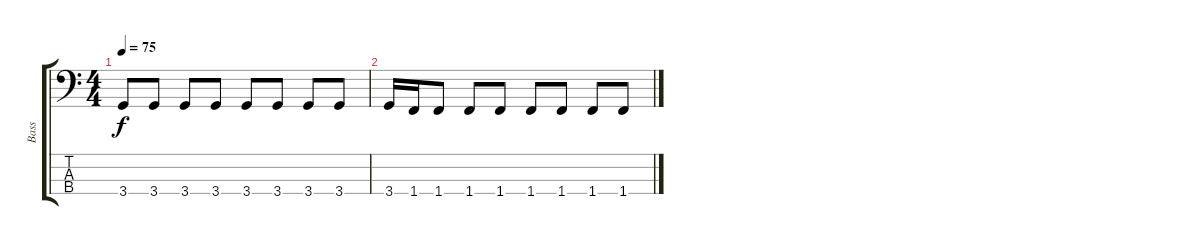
\track ("Bass" "Bass") {instrument electricbassfinger}
\staff {score tabs}
\tuning (G2 D2 A1 E1) {hide}
\ts (4 4)
\tempo 75
\clef f4
\ks c
3.4.8{dy f} 3.4.8 3.4.8 3.4.8 3.4.8 3.4.8 3.4.8 3.4.8 |
3.4.16 1.4.16 1.4.8 1.4.8 1.4.8 1.4.8 1.4.8 1.4.8 1.4.8
